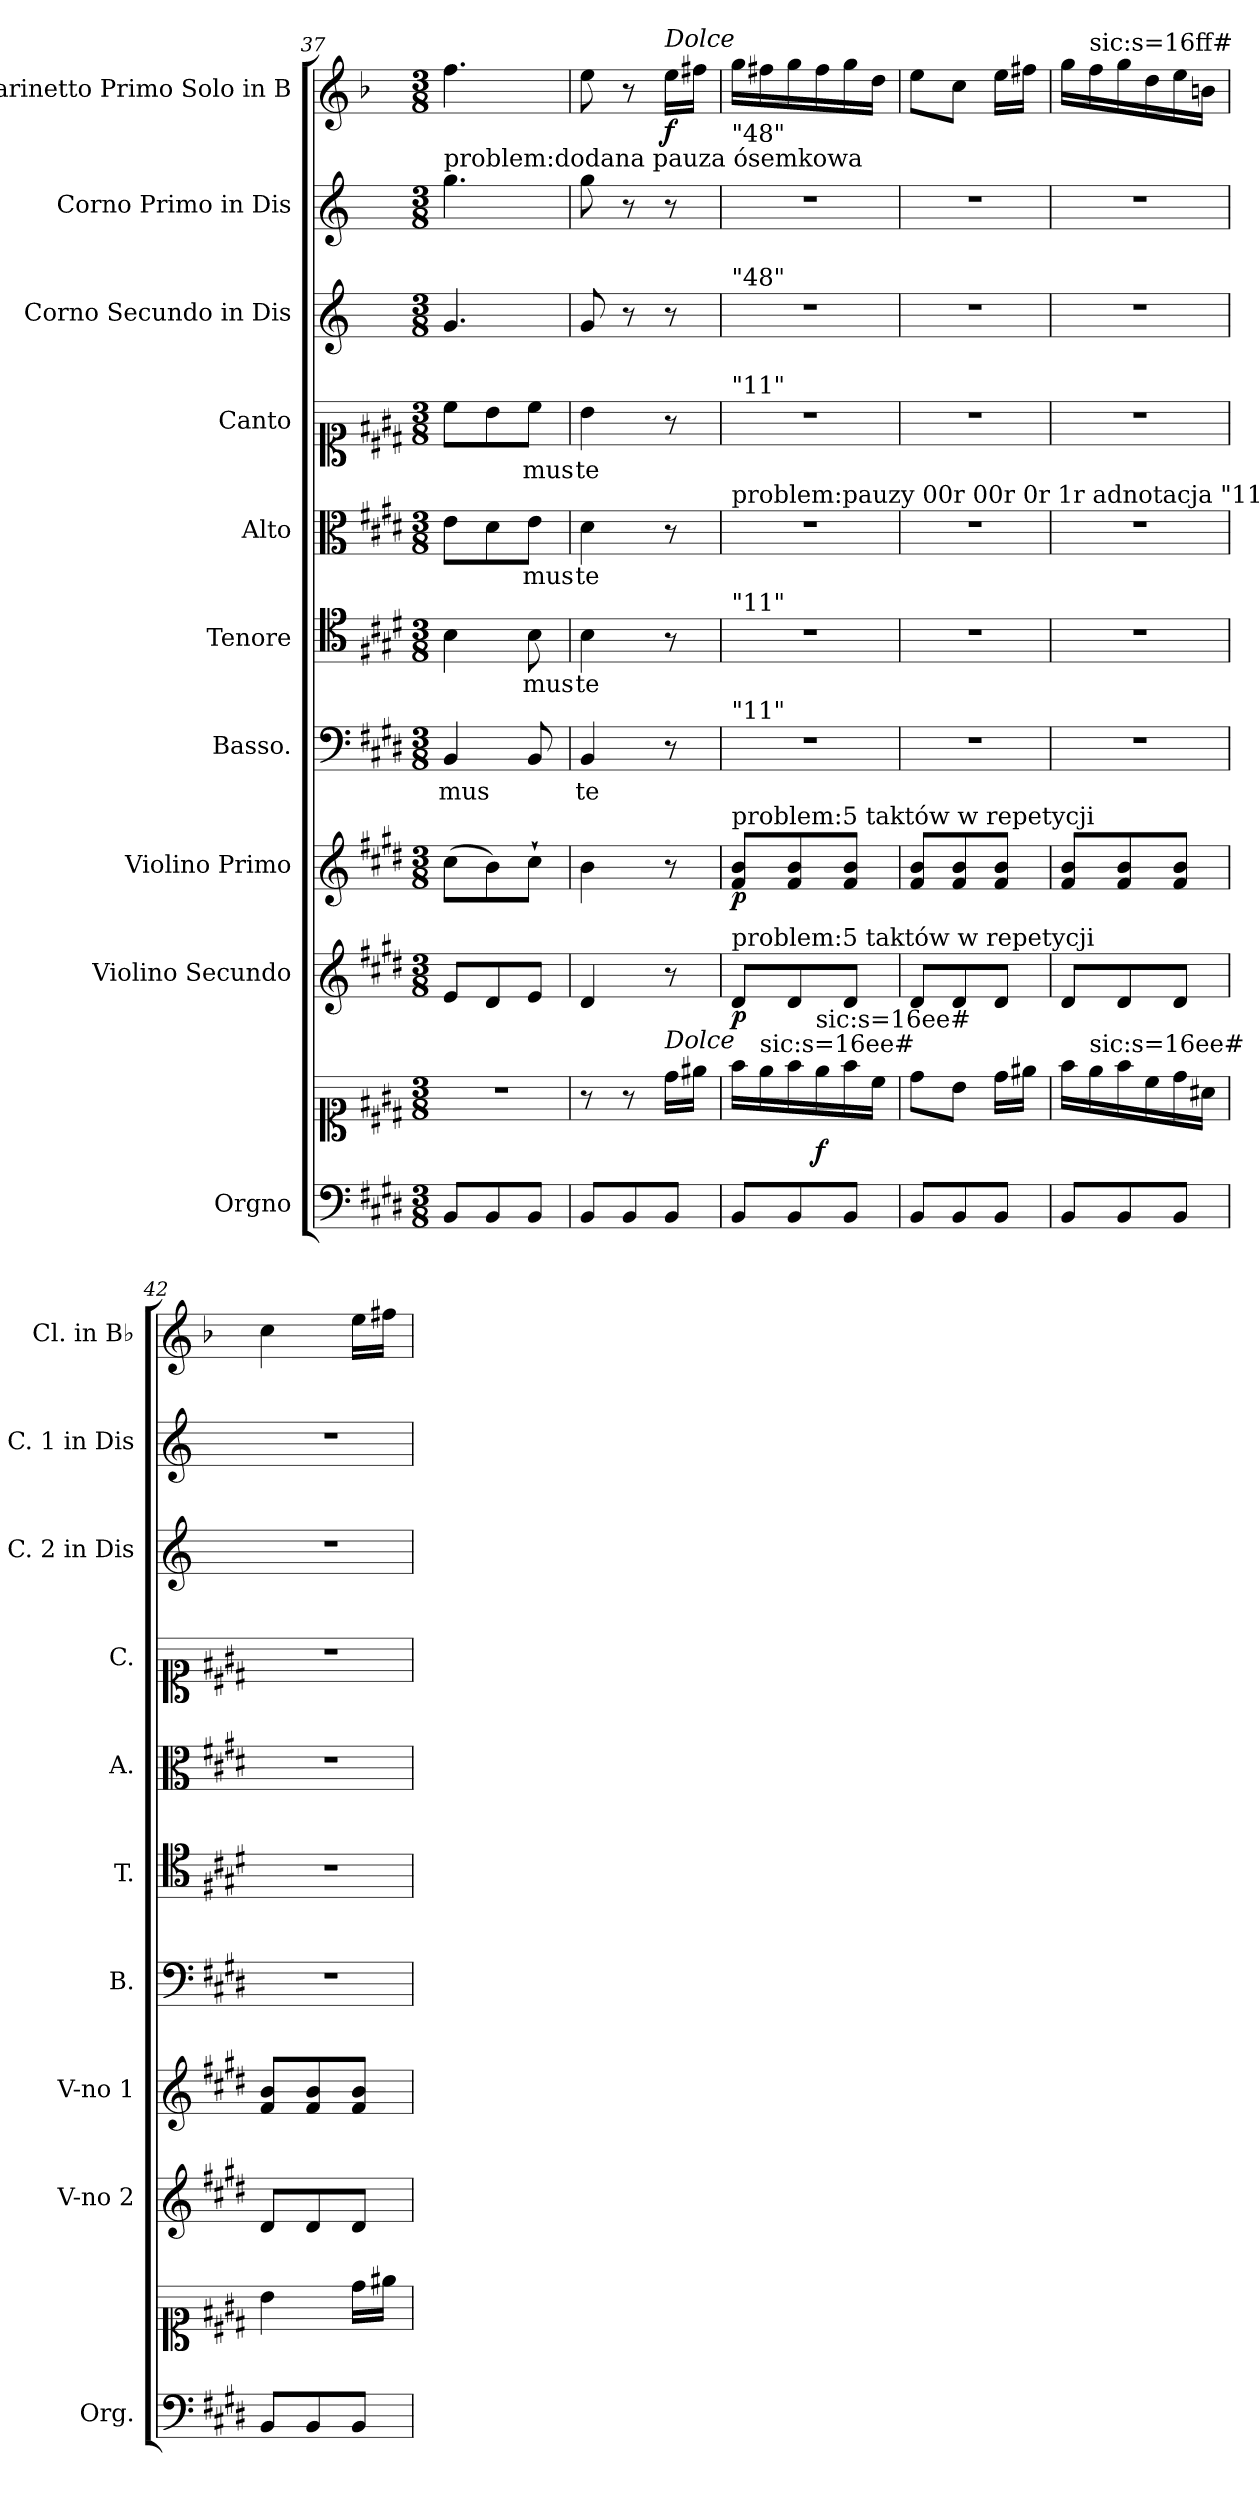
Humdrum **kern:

**kern	**kern	**dynam	**kern	**dynam	**kern	**dynam	**kern	**text	**kern	**text	**kern	**text	**kern	**text	**kern	**kern	**kern	**dynam
*part10	*part10	*part10	*part9	*part9	*part8	*part8	*part7	*part7	*part6	*part6	*part5	*part5	*part4	*part4	*part3	*part2	*part1	*part1
*staff11	*staff10	*staff10/11	*staff9	*staff9	*staff8	*staff8	*staff7	*staff7	*staff6	*staff6	*staff5	*staff5	*staff4	*staff4	*staff3	*staff2	*staff1	*staff1
*I"Orgno	*	*	*I"Violino Secundo	*	*I"Violino Primo	*	*I"Basso.	*	*I"Tenore	*	*I"Alto	*	*I"Canto	*	*I"Corno Secundo in Dis	*I"Corno Primo in Dis	*I"Clarinetto Primo Solo in B	*
*I'Org.	*	*	*I'V-no 2	*	*I'V-no 1	*	*I'B.	*	*I'T.	*	*I'A.	*	*I'C.	*	*I'C. 2 in Dis	*I'C. 1 in Dis	*I'Cl. in B♭	*
*clefF4	*clefC1	*	*clefG2	*	*clefG2	*	*clefF4	*	*clefC4	*	*clefC3	*	*clefC1	*	*clefG2	*clefG2	*clefG2	*
*	*	*	*	*	*	*	*	*	*	*	*	*	*	*	*ITrd5c8	*ITrd5c8	*ITrd1c1	*
*k[f#c#g#d#]	*k[f#c#g#d#]	*	*k[f#c#g#d#]	*	*k[f#c#g#d#]	*	*k[f#c#g#d#]	*	*k[f#c#g#d#]	*	*k[f#c#g#d#]	*	*k[f#c#g#d#]	*	*k[f#c#g#d#]	*k[f#c#g#d#]	*k[f#c#g#d#]	*
*M3/8	*M3/8	*	*M3/8	*	*M3/8	*	*M3/8	*	*M3/8	*	*M3/8	*	*M3/8	*	*M3/8	*M3/8	*M3/8	*
=37	=37	=37	=37	=37	=37	=37	=37	=37	=37	=37	=37	=37	=37	=37	=37	=37	=37	=37
!	!	!	!	!	!	!	!	!	!	!	!	!	!	!	!	!LO:TX:a:t=problem&colon;dodana pauza ósemkowa	!	!
8BBL	4.r	.	8eL	.	(8cc#L	.	4BB	-mus	4B	.	8eL	.	8cc#L	.	4.B	4.b	4.ee	.
8BB	.	.	8d#	.	8b)	.	.	.	.	.	8d#	.	8b	.	.	.	.	.
8BBJ	.	.	8eJ	.	8cc#`J	.	8BB	.	8B	-mus	8eJ	-mus	8cc#J	-mus	.	.	.	.
=38	=38	=38	=38	=38	=38	=38	=38	=38	=38	=38	=38	=38	=38	=38	=38	=38	=38	=38
8BBL	8r	.	4d#	.	4b	.	4BB	te	4B	te	4d#	te	4b	te	8B	8b	8dd#	.
8BB	8r	.	.	.	.	.	.	.	.	.	.	.	.	.	8r	8r	8r	.
!	!	!	!	!	!	!	!	!	!	!	!	!	!	!	!	!	!LO:TX:a:i:t=Dolce	!
!	!LO:TX:a:i:t=Dolce	!	!	!	!	!	!	!	!	!	!	!	!	!	!	!	!	!
8BBJ	16dd#LL	.	8r	.	8r	.	8r	.	8r	.	8r	.	8r	.	8r	8r	16dd#LL	f
.	16ee#XJJ	.	.	.	.	.	.	.	.	.	.	.	.	.	.	.	16ee#XJJ	.
=39	=39	=39	=39	=39	=39	=39	=39	=39	=39	=39	=39	=39	=39	=39	=39	=39	=39	=39
!	!	!	!	!	!	!	!	!	!	!	!	!	!	!	!	!LO:TX:a:t="48"	!	!
!	!	!	!	!	!	!	!	!	!	!	!	!	!	!	!LO:TX:a:t="48"	!	!	!
!	!	!	!	!	!	!	!	!	!	!	!	!	!LO:TX:a:t="11"	!	!	!	!	!
!	!	!	!	!	!	!	!	!	!	!	!LO:TX:a:t=problem&colon;pauzy 00r 00r 0r 1r adnotacja "11"	!	!	!	!	!	!	!
!	!	!	!	!	!	!	!	!	!LO:TX:a:t="11"	!	!	!	!	!	!	!	!	!
!	!	!	!	!	!	!	!LO:TX:a:t="11"	!	!	!	!	!	!	!	!	!	!	!
!	!	!	!	!	!LO:TX:a:t=problem&colon;5 taktów w repetycji	!	!	!	!	!	!	!	!	!	!	!	!	!
!	!	!	!LO:TX:a:t=problem&colon;5 taktów w repetycji	!	!	!	!	!	!	!	!	!	!	!	!	!	!	!
8BBL	16ff#LL	.	8d#L	p	8f# 8bL	p	4.r	.	4.r	.	4.r	.	4.r	.	4.r	4.r	16ff#LL	.
!	!LO:TX:a:t=sic&colon;s=16ee#	!	!	!	!	!	!	!	!	!	!	!	!	!	!	!	!	!
.	16ee	.	.	.	.	.	.	.	.	.	.	.	.	.	.	.	16ee#X	.
8BB	16ff#	.	8d#	.	8f# 8b	.	.	.	.	.	.	.	.	.	.	.	16ff#	.
!	!LO:TX:a:t=sic&colon;s=16ee#	!	!	!	!	!	!	!	!	!	!	!	!	!	!	!	!	!
.	16ee	f	.	.	.	.	.	.	.	.	.	.	.	.	.	.	16ee#	.
8BBJ	16ff#	.	8d#J	.	8f# 8bJ	.	.	.	.	.	.	.	.	.	.	.	16ff#	.
.	16cc#JJ	.	.	.	.	.	.	.	.	.	.	.	.	.	.	.	16cc#JJ	.
=40	=40	=40	=40	=40	=40	=40	=40	=40	=40	=40	=40	=40	=40	=40	=40	=40	=40	=40
8BBL	8dd#L	.	8d#L	.	8f# 8bL	.	4.r	.	4.r	.	4.r	.	4.r	.	4.r	4.r	8dd#L	.
8BB	8bJ	.	8d#	.	8f# 8b	.	.	.	.	.	.	.	.	.	.	.	8bJ	.
8BBJ	16dd#LL	.	8d#J	.	8f# 8bJ	.	.	.	.	.	.	.	.	.	.	.	16dd#LL	.
.	16ee#XJJ	.	.	.	.	.	.	.	.	.	.	.	.	.	.	.	16ee#XJJ	.
=41	=41	=41	=41	=41	=41	=41	=41	=41	=41	=41	=41	=41	=41	=41	=41	=41	=41	=41
8BBL	16ff#LL	.	8d#L	.	8f# 8bL	.	4.r	.	4.r	.	4.r	.	4.r	.	4.r	4.r	16ff#LL	.
!	!	!	!	!	!	!	!	!	!	!	!	!	!	!	!	!	!LO:TX:a:t=sic&colon;s=16ff#	!
!	!LO:TX:a:t=sic&colon;s=16ee#	!	!	!	!	!	!	!	!	!	!	!	!	!	!	!	!	!
.	16ee	.	.	.	.	.	.	.	.	.	.	.	.	.	.	.	16ee	.
8BB	16ff#	.	8d#	.	8f# 8b	.	.	.	.	.	.	.	.	.	.	.	16ff#	.
.	16cc#	.	.	.	.	.	.	.	.	.	.	.	.	.	.	.	16cc#	.
8BBJ	16dd#	.	8d#J	.	8f# 8bJ	.	.	.	.	.	.	.	.	.	.	.	16dd#	.
.	16a#XJJ	.	.	.	.	.	.	.	.	.	.	.	.	.	.	.	16a#XJJ	.
=42	=42	=42	=42	=42	=42	=42	=42	=42	=42	=42	=42	=42	=42	=42	=42	=42	=42	=42
8BBL	4b	.	8d#L	.	8f# 8bL	.	4.r	.	4.r	.	4.r	.	4.r	.	4.r	4.r	4b	.
8BB	.	.	8d#	.	8f# 8b	.	.	.	.	.	.	.	.	.	.	.	.	.
8BBJ	16dd#LL	.	8d#J	.	8f# 8bJ	.	.	.	.	.	.	.	.	.	.	.	16dd#LL	.
.	16ee#XJJ	.	.	.	.	.	.	.	.	.	.	.	.	.	.	.	16ee#XJJ	.
=	=	=	=	=	=	=	=	=	=	=	=	=	=	=	=	=	=	=
*-	*-	*-	*-	*-	*-	*-	*-	*-	*-	*-	*-	*-	*-	*-	*-	*-	*-	*-
